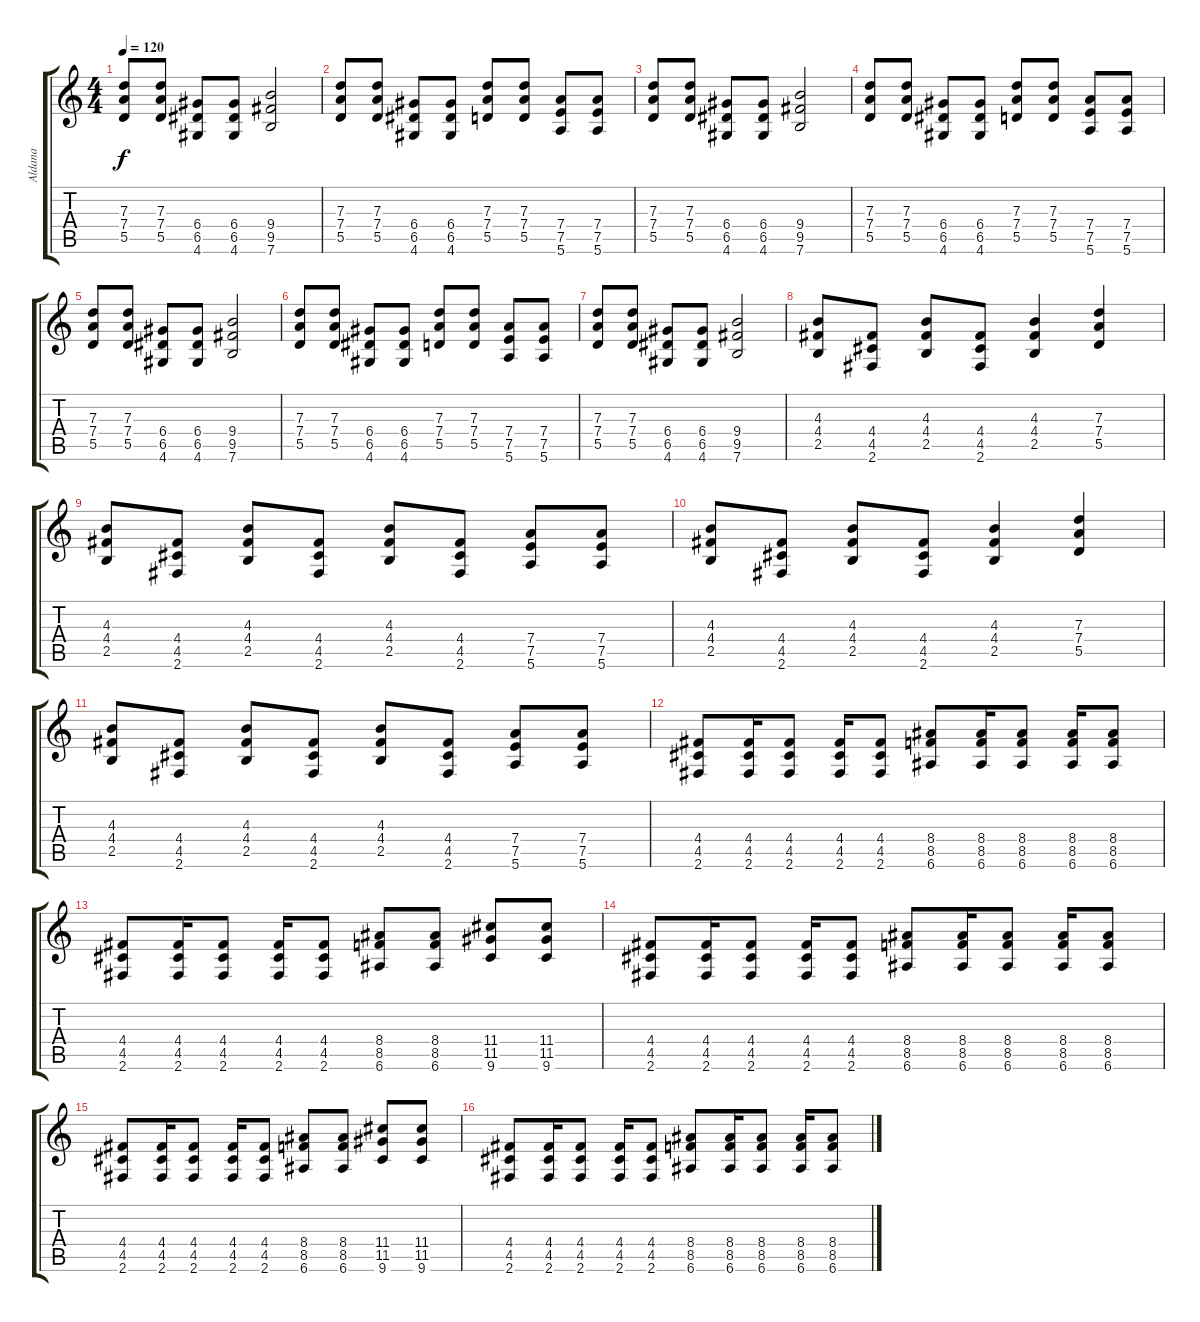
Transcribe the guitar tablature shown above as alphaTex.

\track ("Aldana" "Aldana") {instrument distortionguitar}
\staff {score tabs}
\tuning (E4 B3 G3 D3 A2 E2) {hide}
\ts (4 4)
\tempo 120
\clef g2
\ks c
(7.3 7.4 5.5).8{dy f} (7.3 7.4 5.5).8 (6.4 6.5 4.6).8 (6.4 6.5 4.6).8 (9.4 9.5 7.6).2 |
(7.3 7.4 5.5).8 (7.3 7.4 5.5).8 (6.4 6.5 4.6).8 (6.4 6.5 4.6).8 (7.3 7.4 5.5).8 (7.3 7.4 5.5).8 (7.4 7.5 5.6).8 (7.4 7.5 5.6).8 |
(7.3 7.4 5.5).8 (7.3 7.4 5.5).8 (6.4 6.5 4.6).8 (6.4 6.5 4.6).8 (9.4 9.5 7.6).2 |
(7.3 7.4 5.5).8 (7.3 7.4 5.5).8 (6.4 6.5 4.6).8 (6.4 6.5 4.6).8 (7.3 7.4 5.5).8 (7.3 7.4 5.5).8 (7.4 7.5 5.6).8 (7.4 7.5 5.6).8 |
(7.3 7.4 5.5).8 (7.3 7.4 5.5).8 (6.4 6.5 4.6).8 (6.4 6.5 4.6).8 (9.4 9.5 7.6).2 |
(7.3 7.4 5.5).8 (7.3 7.4 5.5).8 (6.4 6.5 4.6).8 (6.4 6.5 4.6).8 (7.3 7.4 5.5).8 (7.3 7.4 5.5).8 (7.4 7.5 5.6).8 (7.4 7.5 5.6).8 |
(7.3 7.4 5.5).8 (7.3 7.4 5.5).8 (6.4 6.5 4.6).8 (6.4 6.5 4.6).8 (9.4 9.5 7.6).2 |
(4.3 4.4 2.5).8 (4.4 4.5 2.6).8 (4.3 4.4 2.5).8 (4.4 4.5 2.6).8 (4.3 4.4 2.5).4 (7.3 7.4 5.5).4 |
(4.3 4.4 2.5).8 (4.4 4.5 2.6).8 (4.3 4.4 2.5).8 (4.4 4.5 2.6).8 (4.3 4.4 2.5).8 (4.4 4.5 2.6).8 (7.4 7.5 5.6).8 (7.4 7.5 5.6).8 |
(4.3 4.4 2.5).8 (4.4 4.5 2.6).8 (4.3 4.4 2.5).8 (4.4 4.5 2.6).8 (4.3 4.4 2.5).4 (7.3 7.4 5.5).4 |
(4.3 4.4 2.5).8 (4.4 4.5 2.6).8 (4.3 4.4 2.5).8 (4.4 4.5 2.6).8 (4.3 4.4 2.5).8 (4.4 4.5 2.6).8 (7.4 7.5 5.6).8 (7.4 7.5 5.6).8 |
(4.4 4.5 2.6).8 (4.4 4.5 2.6).16 (4.4 4.5 2.6).8 (4.4 4.5 2.6).16 (4.4 4.5 2.6).8 (8.4 8.5 6.6).8 (8.4 8.5 6.6).16 (8.4 8.5 6.6).8 (8.4 8.5 6.6).16 (8.4 8.5 6.6).8 |
(4.4 4.5 2.6).8 (4.4 4.5 2.6).16 (4.4 4.5 2.6).8 (4.4 4.5 2.6).16 (4.4 4.5 2.6).8 (8.4 8.5 6.6).8 (8.4 8.5 6.6).8 (11.4 11.5 9.6).8 (11.4 11.5 9.6).8 |
(4.4 4.5 2.6).8 (4.4 4.5 2.6).16 (4.4 4.5 2.6).8 (4.4 4.5 2.6).16 (4.4 4.5 2.6).8 (8.4 8.5 6.6).8 (8.4 8.5 6.6).16 (8.4 8.5 6.6).8 (8.4 8.5 6.6).16 (8.4 8.5 6.6).8 |
(4.4 4.5 2.6).8 (4.4 4.5 2.6).16 (4.4 4.5 2.6).8 (4.4 4.5 2.6).16 (4.4 4.5 2.6).8 (8.4 8.5 6.6).8 (8.4 8.5 6.6).8 (11.4 11.5 9.6).8 (11.4 11.5 9.6).8 |
(4.4 4.5 2.6).8 (4.4 4.5 2.6).16 (4.4 4.5 2.6).8 (4.4 4.5 2.6).16 (4.4 4.5 2.6).8 (8.4 8.5 6.6).8 (8.4 8.5 6.6).16 (8.4 8.5 6.6).8 (8.4 8.5 6.6).16 (8.4 8.5 6.6).8
